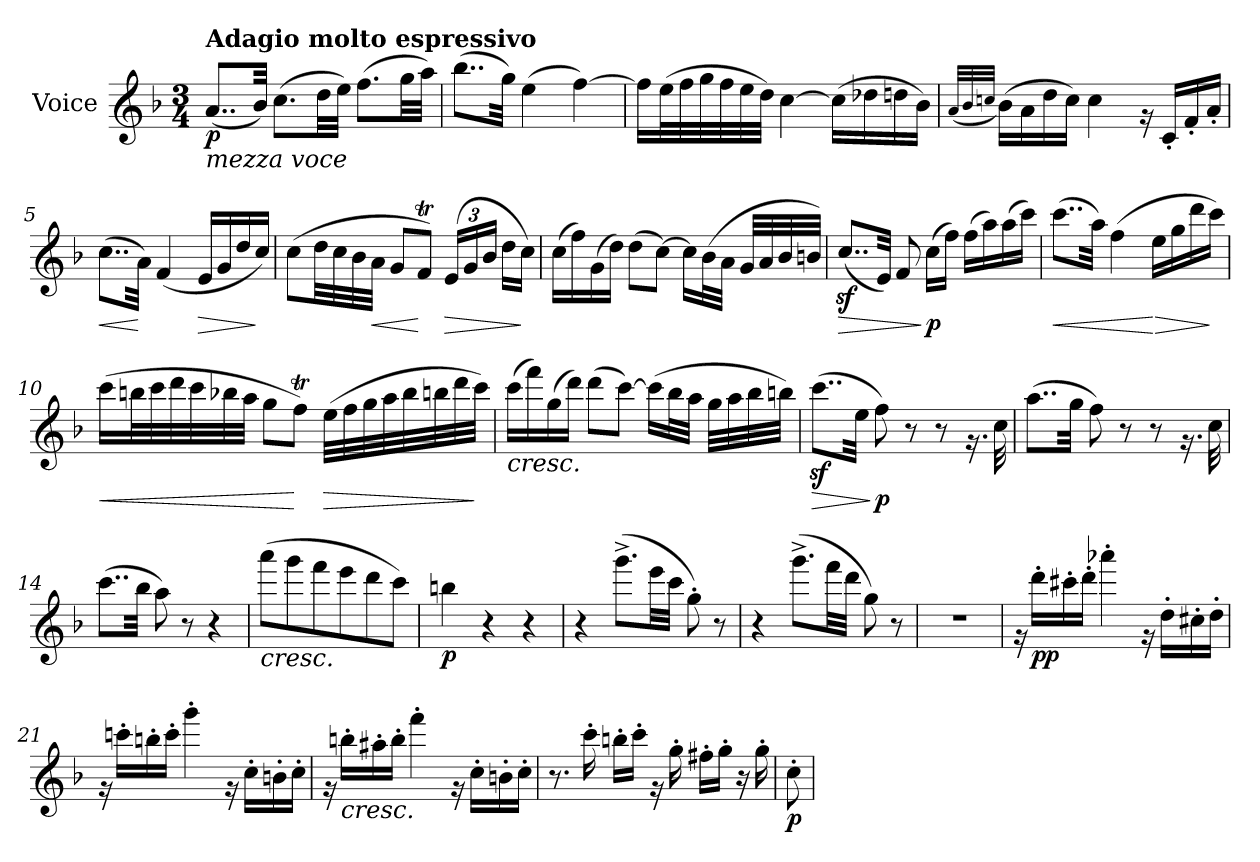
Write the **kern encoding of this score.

**kern	**dynam
*part1	*part1
*staff1	*staff1
*I"Voice	*
*I'V	*
*clefG2	*
*k[b-]	*
*M3/4	*
=1	=1
!LO:TX:a:B:t=Adagio molto espressivo	!
!LO:TX:b:i:t=mezza voce	!
!	!LO:DY:b
(<8..a/L	p
32b-/Jkk)	.
(>8.cc\L	.
32dd\LL	.
32ee\JJJ)	.
(>8.ff\L	.
32gg\LL	.
32aa\JJJ)	.
=2	=2
(>8..bb-\L	.
32gg\Jkk)	.
(>4ee\	.
[4ff\)	.
=3	=3
16ff\LL]	.
(>32ee\L	.
32ff\	.
32gg\	.
32ff\	.
32ee\	.
32dd\JJJ)	.
[4cc\	.
(>16cc\LL]	.
16dd-Xi\	.
16dd\	.
16b-\JJ)	.
!!LO:LB:g=z
=4	=4
(<32qa/LLL	.
32qb-/	.
32qccn/JJJ	.
(>16b-\LL)	.
16a\	.
16dd\	.
16cc\JJ)	.
4cc\	.
16rg	.
16c'/LL	.
16f'/	.
16a'/JJ	.
=5	=5
!	!LO:HP:b
(>8..cc\L	<
32a\Jkk)	[
(<4f/	.
!	!LO:HP:b
16e/LL	>
16g/	.
16dd/	.
16cc/JJ)	]
=6	=6
(>8cc\L	.
32dd\LL	.
32cc\	.
32b-\	.
!	!LO:HP:b
32a\JJJ	<
8g/L	.
8fT/J)	[
*Xbrackettup	*
!	!LO:HP:b
(>24e/LL	>
24g/	.
24b-/JJ	.
16dd\LL	.
16cc\JJ)	]
!!LO:LB:g=z
=7	=7
(>16cc\LL	.
16ff\)	.
(>16g\	.
16dd\JJ)	.
(>8dd\L	.
[8cc\J)	.
16cc\LL]	.
(>32b-\L	.
32a\JJJ	.
32g/LLL	.
32a/	.
32b-/	.
32bn/JJJ)	.
=8	=8
!	!LO:HP:b
(<8..ccz</L	>
32e/Jkk)	.
8f/	.
!	!LO:DY:n=1:b
(>16cc\LL	] p
16ff\JJ)	.
(>16ff\LL	.
16aa\)	.
(>16aa\	.
16ccc\JJ)	.
=9	=9
!	!LO:HP:b
(>8..ccc\L	<
32aa\Jkk)	.
(>4ff\	.
!	!LO:HP:n=1:b
16ee\LL	[ >
16gg\	.
16ddd\	.
16ccc\JJ)	]
!!LO:LB:g=z
=10	=10
!	!LO:HP:b
(>16ccc\LL	<
32bbn\L	.
32ccc\	.
32ddd\	.
32ccc\	.
32bb-X\	.
32aa\JJJ	.
8gg\L	.
8ffT\J)	[
!	!LO:HP:b
(>32ee\LLL	>
32ff\	.
32gg\	.
32aa\	.
32bb-\	.
32bbn\	.
32ddd\	.
32ccc\JJJ)	]
=11	=11
!LO:TX:b:i:t=cresc.	!
(>16ccc\LL	.
16fff\)	.
(>16gg\	.
16ddd\JJ)	.
(>8ddd\L	.
[8ccc\J)	.
(>16ccc\LL]	.
32bb-\L	.
32aa\JJJ	.
32gg\LLL	.
32aa\	.
32bb-\	.
32bbn\JJJ)	.
!!LO:LB:g=z
=12	=12
!	!LO:HP:b
(>8..cccz<\L	>
32ee\Jkk	.
!	!LO:DY:n=1:b
8ff\)	] p
8r	.
8r	.
16.rg	.
32cc\	.
=13	=13
(>8..aa\L	.
32gg\Jkk	.
8ff\)	.
8r	.
8r	.
16.rg	.
32cc\	.
=14	=14
(>8..ccc\L	.
32bb-\Jkk	.
8aa\)	.
8r	.
4r	.
=15	=15
!LO:TX:b:i:t=cresc.	!
(>8aaa\L	.
8ggg\	.
8fff\	.
8eee\	.
8ddd\	.
8ccc\J)	.
=16	=16
!	!LO:DY:b
4bbn\	p
4r	.
4r	.
!!LO:LB:g=z
=17	=17
4r	.
(>8.ggg^\L	.
32eee\LL	.
32ccc\JJJ	.
8gg'\)	.
8r	.
=18	=18
4r	.
(>8.ggg^\L	.
32fff\LL	.
32ddd\JJJ	.
8gg\)	.
8r	.
=19	=19
2.r	.
=20	=20
16rg	.
!	!LO:DY:b
16ddd'\LL	pp
16ccc#X'\	.
16ddd'\JJ	.
4aaa-X'\	.
16rg	.
16dd'\LL	.
16cc#X'\	.
16dd'\JJ	.
!!LO:LB:g=z
=21	=21
16rg	.
16cccn'\LL	.
16bbn'\	.
16ccc'\JJ	.
4ggg'\	.
16rg	.
16cc'\LL	.
16bn'\	.
16cc'\JJ	.
=22	=22
16rg	.
!LO:TX:b:i:t=cresc.	!
16bbn'\LL	.
16aa#X'\	.
16bb'\JJ	.
4fff'\	.
16rg	.
16cc'\LL	.
16bn'\	.
16cc'\JJ	.
=23	=23
8.r	.
16ccc'\	.
16bbn'\LL	.
16ccc'\JJ	.
16rg	.
16gg'\	.
16ff#X'\LL	.
16gg'\JJ	.
16r	.
16gg'\	.
=24	=24
!	!LO:DY:b
8cc'\	p
=	=
*-	*-
